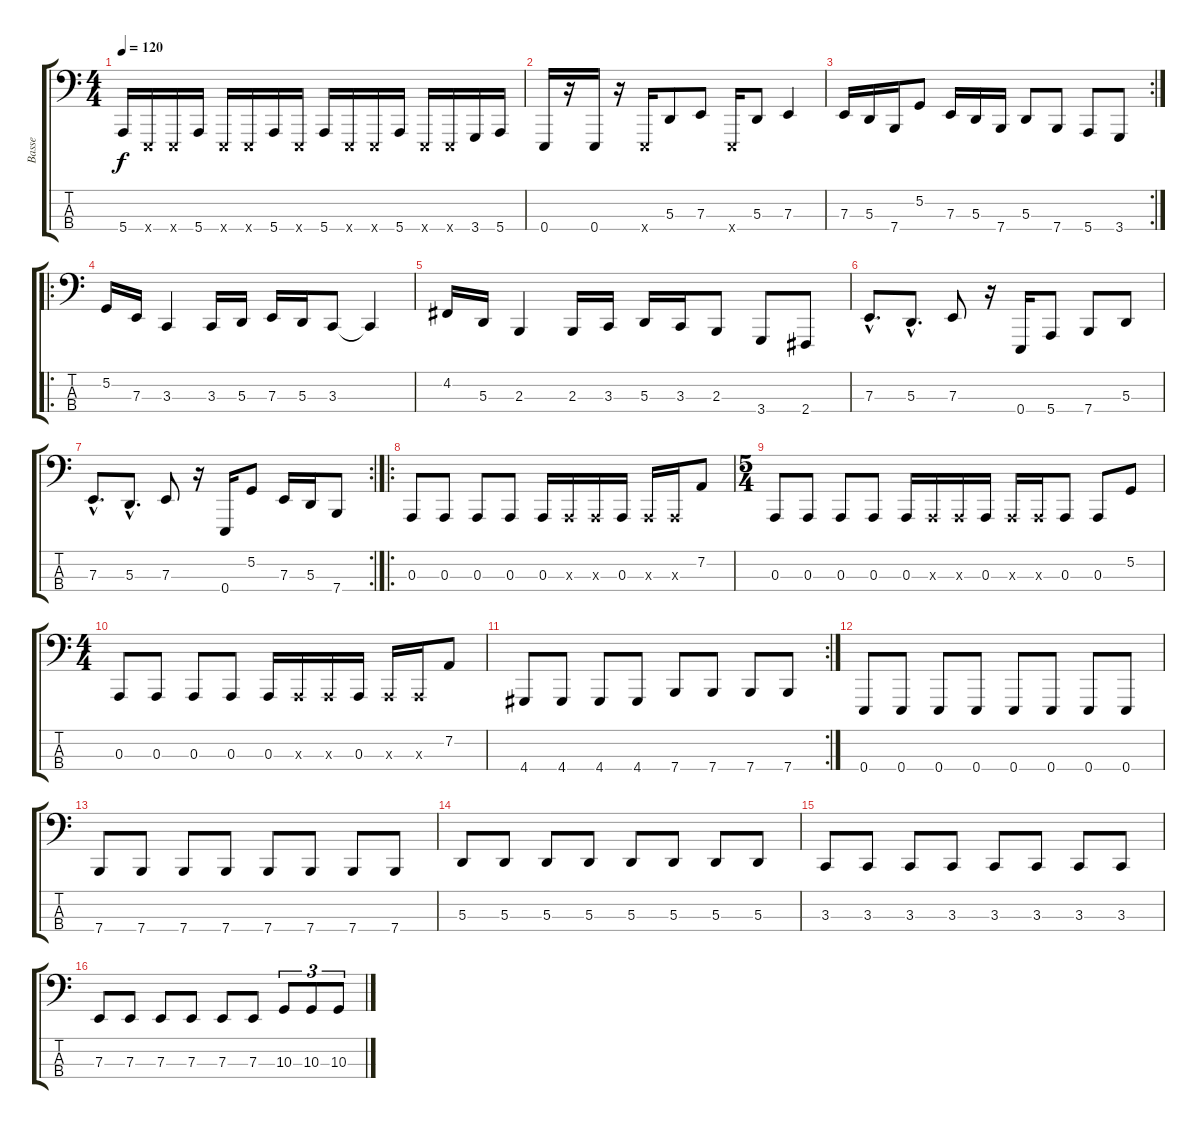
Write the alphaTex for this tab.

\track ("Basse" "Basse") {instrument lead8bassandlead}
\staff {score tabs}
\tuning (G2 D2 A1 E1) {hide}
\ts (4 4)
\tempo 120
\clef f4
\ks c
5.4.16{dy f} 0.4{x}.16 0.4{x}.16 5.4.16 0.4{x}.16 0.4{x}.16 5.4.16 0.4{x}.16 5.4.16 0.4{x}.16 0.4{x}.16 5.4.16 0.4{x}.16 0.4{x}.16 3.4.16 5.4.16 |
0.4.16 r.16 0.4.16 r.16 0.4{x}.16 5.3.8 7.3.8 0.4{x}.16 5.3.8 7.3.4 |
\rc 2
7.3.16 5.3.16 7.4.16 5.2.8 7.3.16 5.3.16 7.4.16 5.3.8 7.4.8 5.4.8 3.4.8 |
\ro
5.2.16 7.3.16 3.3.4 3.3.16 5.3.16 7.3.16 5.3.16 3.3.8 3.3{t}.4 |
4.2.16 5.3.16 2.3.4 2.3.16 3.3.16 5.3.16 3.3.16 2.3.8 3.4.8 2.4.8 |
7.3{hac}.8{d} 5.3{hac}.8{d} 7.3.8 r.16 0.4.16 5.4.8 7.4.8 5.3.8 |
\rc 2
7.3{hac}.8{d} 5.3{hac}.8{d} 7.3.8 r.16 0.4.16 5.2.8 7.3.16 5.3.16 7.4.8 |
\ro
0.3.8 0.3.8 0.3.8 0.3.8 0.3.16 0.3{x}.16 0.3{x}.16 0.3.16 0.3{x}.16 0.3{x}.16 7.2.8 |
\ts (5 4)
0.3.8 0.3.8 0.3.8 0.3.8 0.3.16 0.3{x}.16 0.3{x}.16 0.3.16 0.3{x}.16 0.3{x}.16 0.3.8 0.3.8 5.2.8 |
\ts (4 4)
0.3.8 0.3.8 0.3.8 0.3.8 0.3.16 0.3{x}.16 0.3{x}.16 0.3.16 0.3{x}.16 0.3{x}.16 7.2.8 |
\rc 2
4.4.8 4.4.8 4.4.8 4.4.8 7.4.8 7.4.8 7.4.8 7.4.8 |
0.4.8 0.4.8 0.4.8 0.4.8 0.4.8 0.4.8 0.4.8 0.4.8 |
7.4.8 7.4.8 7.4.8 7.4.8 7.4.8 7.4.8 7.4.8 7.4.8 |
5.3.8 5.3.8 5.3.8 5.3.8 5.3.8 5.3.8 5.3.8 5.3.8 |
3.3.8 3.3.8 3.3.8 3.3.8 3.3.8 3.3.8 3.3.8 3.3.8 |
7.3.8 7.3.8 7.3.8 7.3.8 7.3.8 7.3.8 10.3.8{tu (3 2)} 10.3.8{tu (3 2)} 10.3.8{tu (3 2)}
